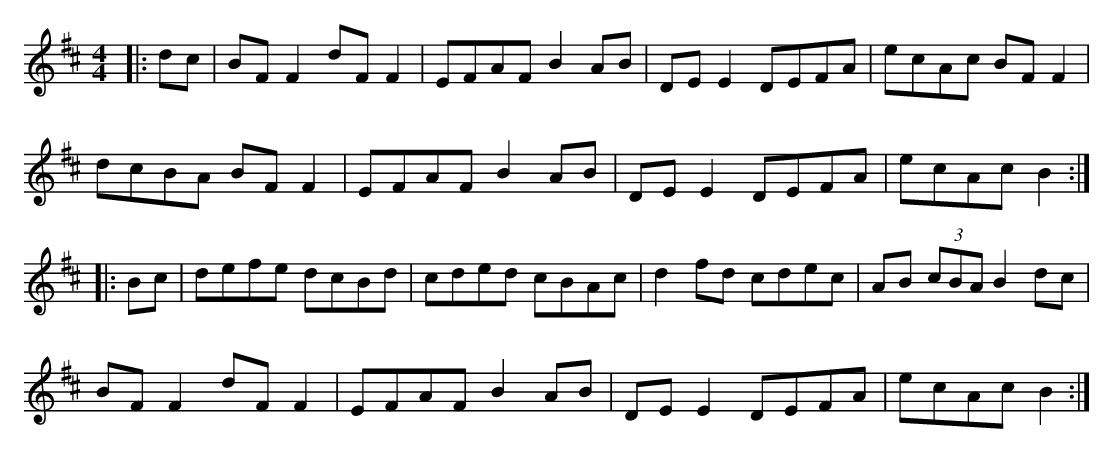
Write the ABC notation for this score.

X:1
M:4/4
K:Bmin
|:dc|BF F2 dF F2|EFAF B2 AB|DE E2 DEFA|ecAc BF F2|
dcBA BF F2|EFAF B2 AB|DE E2 DEFA|ecAc B2:|
|:Bc|defe dcBd|cded cBAc|d2 fd cdec|AB (3cBA B2 dc|
BF F2 dF F2|EFAF B2 AB|DE E2 DEFA|ecAc B2:|
